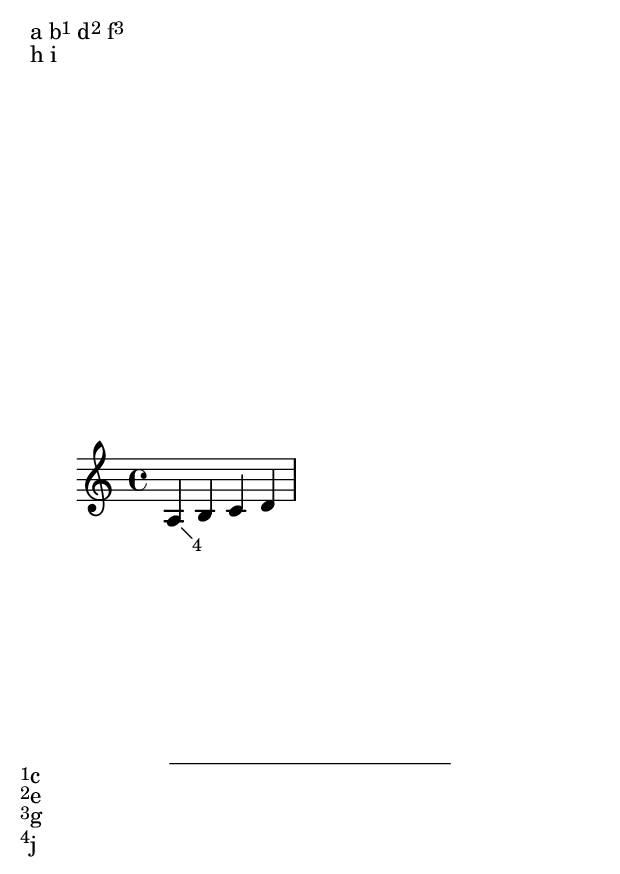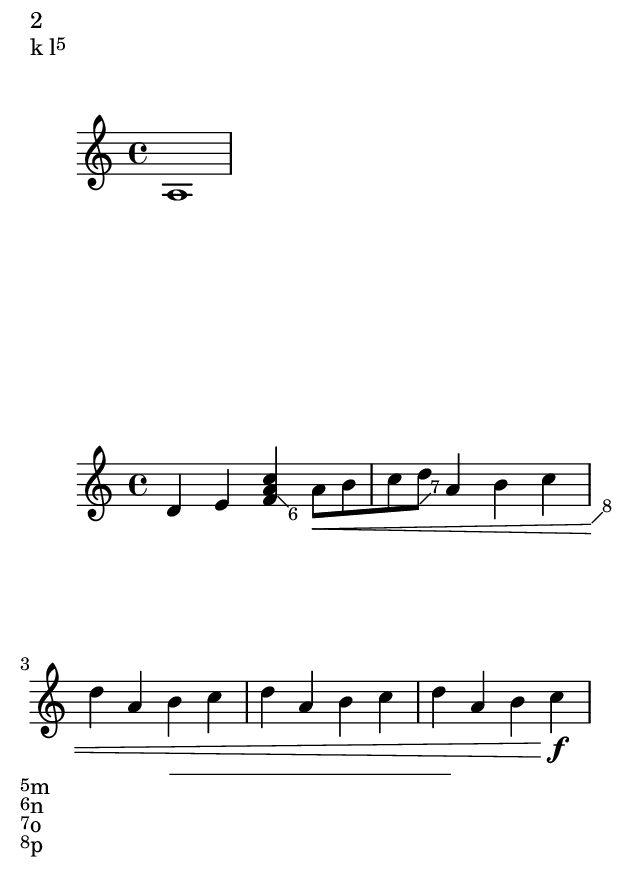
\version "2.19.21"
\header {
  texidoc = "This is an example of automatic footnote numbering
where the number is not reset on each page.  It uses the default
numbering function, which assigns numbers starting at 1 to successive
footnotes.
"
}

#(define (make-footnote-numbering-assertion-function n)
  (lambda (x)
    (if (not (= n x))
      (ly:error (_ "Expecting number ~a, got ~a") n x))))

#(define (simultaneous-footnote-numbering-assertion-function x y)
  (lambda (grob)
    (let ((n (if (grob::has-interface (ly:grob-parent grob Y)
                                      'beam-interface)
                 x
                 y)))
      (lambda (x)
        (if (not (= n x))
          (ly:error (_ "Expecting number ~a, got ~a") n x))))))

\paper {
  reset-footnotes-on-new-page = ##f
}

#(set-default-paper-size "a6")
\book {

\markup {
  a \auto-footnote b c
  \auto-footnote d e
  \auto-footnote f g
}

\markup { h i }

\relative c' {
  \once \override FootnoteItem.numbering-assertion-function =
    #(lambda (grob) (make-footnote-numbering-assertion-function 3))
  \footnote #'(1 . -1) \markup { j } NoteHead
  a b c d
}

\pageBreak

\markup { k \auto-footnote l m }

\relative { a1 }

\relative {
  d'4 e
  \once \override FootnoteItem.numbering-assertion-function =
    #(lambda (grob) (make-footnote-numbering-assertion-function 5))
  < f \footnote #'(1 . -1) \markup { n } a c >
  \once \override FootnoteSpanner.numbering-assertion-function =
    #(simultaneous-footnote-numbering-assertion-function 6 7)
  a8-\footnote #'(1 . 1) \markup { p } \<
  -\footnote #'(1 . 1) \markup { o } [ b c d ] a4 b c |
  d a b c |
  d a b c |
  d a b c\f |
}}
